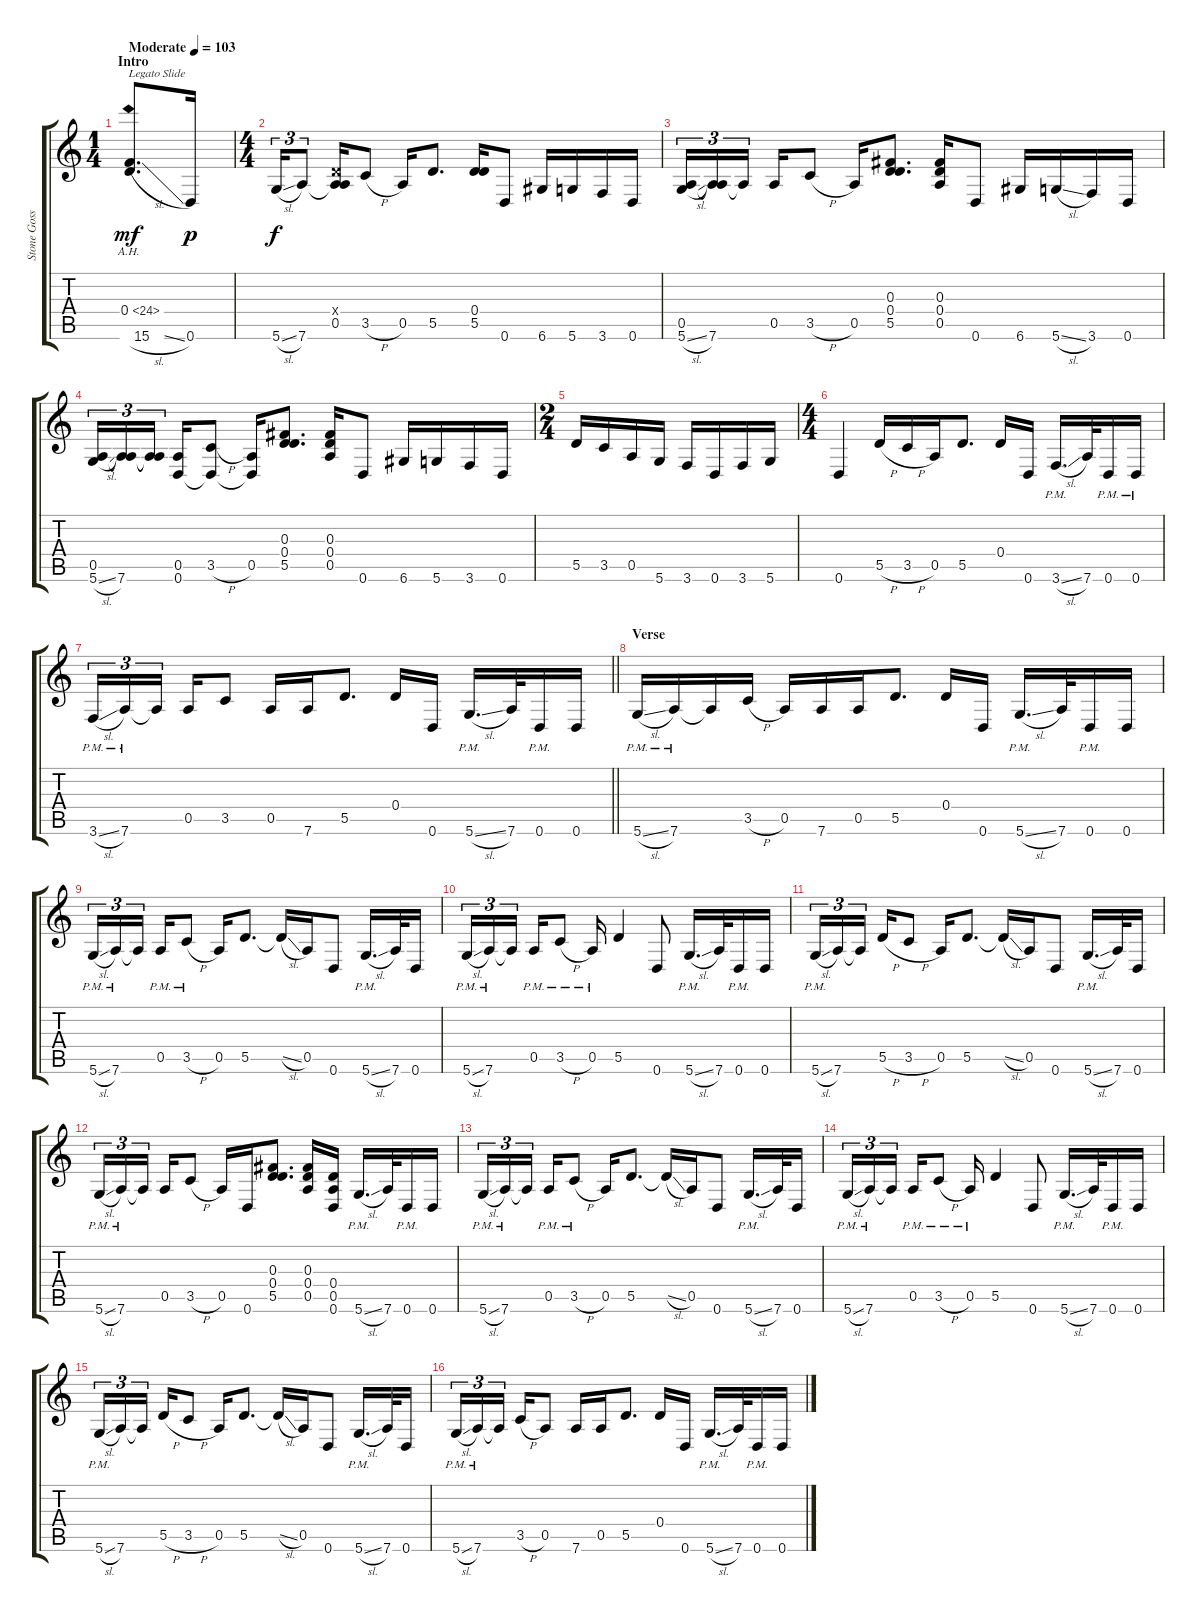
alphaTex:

\track ("Stone Gossard" "Stone Goss") {instrument distortionguitar}
\staff {score tabs}
\tuning (D4 A3 Gb3 D3 A2 D2) {hide}
\ts (1 4)
\section ("" "Intro")
\tempo (103 "Moderate")
\clef g2
\ks c
(0.4{ah 24} 15.6{sl}).8{d txt "Legato Slide" dy mf instrument distortionguitar} 0.6.16{dy p} |
\ts (4 4)
5.6{sl}.16{tu (3 2) dy f volume 11 balance 0 instrument distortionguitar} 7.6.8{tu (3 2)} (0.4{x} 0.5 7.6{t}).16 3.5{h}.8 0.5.16 5.5.8{d} (0.4 5.5).16 0.6.8 6.6.16 5.6.16 3.6.16 0.6.16 |
(0.5 5.6{sl}).16{tu (3 2)} (0.5{t} 7.6).16{tu (3 2)} 7.6{t}.16{tu (3 2) beam splitsecondary} 0.5.16 3.5{h}.8 0.5.16 (0.3 0.4 5.5).8{d} (0.3 0.4 0.5).16 0.6.8 6.6.16 5.6{sl}.16 3.6.16 0.6.16 |
(0.5 5.6{sl}).16{tu (3 2)} (0.5{t} 7.6).16{tu (3 2)} (0.5{t} 7.6{t}).16{tu (3 2) beam splitsecondary} (0.5 0.6).16 (3.5{h} 0.6{t}).8 (0.5 0.6{t}).16 (0.3 0.4 5.5).8{d} (0.3 0.4 0.5).16 0.6.8 6.6.16 5.6.16 3.6.16 0.6.16 |
\ts (2 4)
5.5.16 3.5.16 0.5.16 5.6.16 3.6.16 0.6.16 3.6.16 5.6.16 |
\ts (4 4)
0.6.4 5.5{h}.16 3.5{h}.16 0.5.16 5.5.8{d} 0.4.16 0.6.16 3.6{sl pm}.16{d} 7.6.32 0.6{pm}.16 0.6{pm}.16 |
\barLineRight lightlight
3.6{sl pm}.16{tu (3 2)} 7.6{pm}.16{tu (3 2)} 7.6{t}.16{tu (3 2) beam splitsecondary} 0.5.16 3.5.8 0.5.16 7.6.16 5.5.8{d} 0.4.16 0.6.16 5.6{sl pm}.16{d} 7.6.32 0.6{pm}.16 0.6.16 |
\section ("" "Verse")
5.6{sl pm}.16 7.6{pm}.16 7.6{t}.16 3.5{h}.16 0.5.16 7.6.16 0.5.16 5.5.8{d} 0.4.16 0.6.16 5.6{sl pm}.16{d} 7.6.32 0.6{pm}.16 0.6.16 |
5.6{sl pm}.16{tu (3 2)} 7.6{pm}.16{tu (3 2)} 7.6{t}.16{tu (3 2) beam splitsecondary} 0.5{pm}.16 3.5{h pm}.8 0.5.16 5.5.8{d} 5.5{sl t}.16 0.5.16 0.6.8 5.6{sl pm}.16{d} 7.6.32 0.6.16 |
5.6{sl pm}.16{tu (3 2)} 7.6{pm}.16{tu (3 2)} 7.6{t}.16{tu (3 2) beam splitsecondary} 0.5{pm}.16 3.5{h pm}.8 0.5{pm}.16 5.5.4 0.6.8 5.6{sl pm}.16{d} 7.6.32 0.6{pm}.16 0.6.16 |
5.6{sl pm}.16{tu (3 2)} 7.6.16{tu (3 2)} 7.6{t}.16{tu (3 2) beam splitsecondary} 5.5{h}.16 3.5{h}.8 0.5.16 5.5.8{d} 5.5{sl t}.16 0.5.16 0.6.8 5.6{sl pm}.16{d} 7.6.32 0.6.16 |
5.6{sl pm}.16{tu (3 2)} 7.6{pm}.16{tu (3 2)} 7.6{t}.16{tu (3 2) beam splitsecondary} 0.5.16 3.5{h}.8 0.5.16 0.6.16 (0.3 0.4 5.5).8{d} (0.3 0.4 0.5).16 (0.4 0.5 0.6).16 5.6{sl pm}.16{d} 7.6.32 0.6{pm}.16 0.6.16 |
5.6{sl pm}.16{tu (3 2)} 7.6{pm}.16{tu (3 2)} 7.6{t}.16{tu (3 2) beam splitsecondary} 0.5{pm}.16 3.5{h pm}.8 0.5.16 5.5.8{d} 5.5{sl t}.16 0.5.16 0.6.8 5.6{sl pm}.16{d} 7.6.32 0.6.16 |
5.6{sl pm}.16{tu (3 2)} 7.6{pm}.16{tu (3 2)} 7.6{t}.16{tu (3 2) beam splitsecondary} 0.5{pm}.16 3.5{h pm}.8 0.5{pm}.16 5.5.4 0.6.8 5.6{sl pm}.16{d} 7.6.32 0.6{pm}.16 0.6.16 |
5.6{sl pm}.16{tu (3 2)} 7.6.16{tu (3 2)} 7.6{t}.16{tu (3 2) beam splitsecondary} 5.5{h}.16 3.5{h}.8 0.5.16 5.5.8{d} 5.5{sl t}.16 0.5.16 0.6.8 5.6{sl pm}.16{d} 7.6.32 0.6.16 |
5.6{sl pm}.16{tu (3 2)} 7.6{pm}.16{tu (3 2)} 7.6{t}.16{tu (3 2) beam splitsecondary} 3.5{h}.16 0.5.8 7.6.16 0.5.16 5.5.8{d} 0.4.16 0.6.16 5.6{sl pm}.16{d} 7.6.32 0.6{pm}.16 0.6.16
